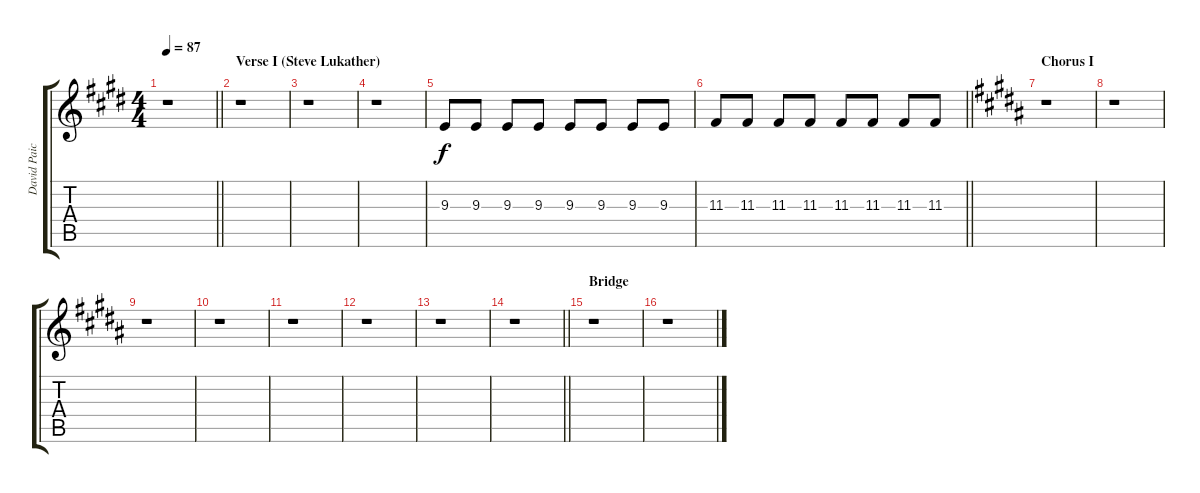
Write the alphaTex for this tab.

\track ("David Paich (Piano II)" "David Paic") {instrument acousticgrandpiano}
\staff {score tabs}
\tuning (E4 B3 G3 D3 A2 E2) {hide}
\ts (4 4)
\tempo 87
\clef g2
\barLineRight lightlight
\ks e
r.1{dy f} |
\section ("" "Verse I (Steve Lukather)")
r.1 |
r.1 |
r.1 |
9.3.8 9.3.8 9.3.8 9.3.8 9.3.8 9.3.8 9.3.8 9.3.8 |
\barLineRight lightlight
11.3.8 11.3.8 11.3.8 11.3.8 11.3.8 11.3.8 11.3.8 11.3.8 |
\section ("" "Chorus I")
\ks b
r.1 |
r.1 |
r.1 |
r.1 |
r.1 |
r.1 |
r.1 |
\barLineRight lightlight
r.1 |
\section ("" "Bridge")
r.1 |
r.1
